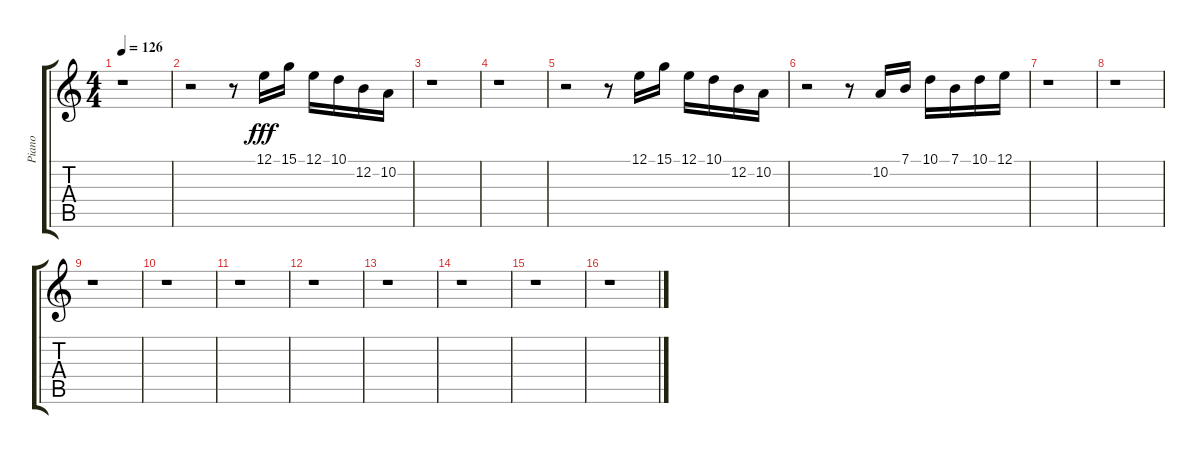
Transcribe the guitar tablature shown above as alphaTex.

\track ("Piano" "Piano") {instrument acousticgrandpiano}
\staff {score tabs}
\tuning (E4 B3 G3 D3 A2 E2) {hide}
\ts (4 4)
\tempo 126
\clef g2
\ks c
r.1{dy f} |
r.2 r.8 12.1.16{dy fff} 15.1.16 12.1.16 10.1.16 12.2.16 10.2.16 |
r.1 |
r.1 |
r.2 r.8 12.1.16 15.1.16 12.1.16 10.1.16 12.2.16 10.2.16 |
r.2 r.8 10.2.16 7.1.16 10.1.16 7.1.16 10.1.16 12.1.16 |
r.1 |
r.1 |
r.1 |
r.1 |
r.1 |
r.1 |
r.1 |
r.1 |
r.1 |
r.1
